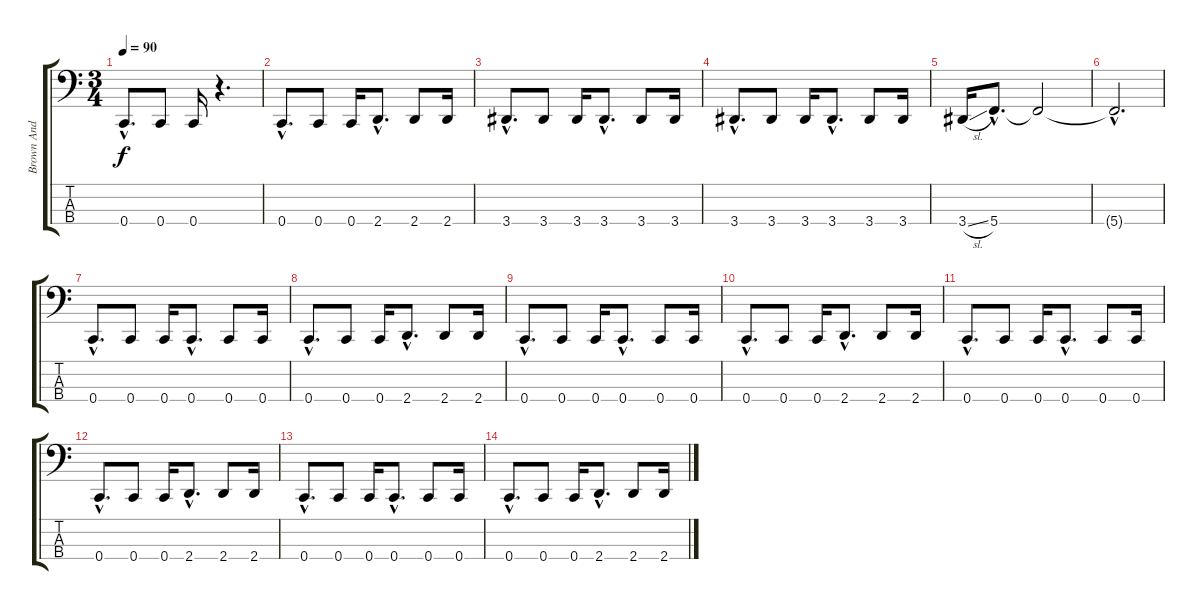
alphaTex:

\track ("Brown And Sticky" "Brown And ") {instrument electricbasspick}
\staff {score tabs}
\tuning (F2 C2 G1 C1) {hide}
\ts (3 4)
\tempo 90
\clef f4
\ks c
0.4{hac}.8{d dy f} 0.4.8 0.4.16 r.4{d} |
0.4{hac}.8{d} 0.4.8 0.4.16 2.4{hac}.8{d} 2.4.8 2.4.16 |
3.4{hac}.8{d} 3.4.8 3.4.16 3.4{hac}.8{d} 3.4.8 3.4.16 |
3.4{hac}.8{d} 3.4.8 3.4.16 3.4{hac}.8{d} 3.4.8 3.4.16 |
3.4{sl}.16 5.4{hac}.8{d} 5.4{t}.2 |
5.4{hac t}.2{d} |
0.4{hac}.8{d} 0.4.8 0.4.16 0.4{hac}.8{d} 0.4.8 0.4.16 |
0.4{hac}.8{d} 0.4.8 0.4.16 2.4{hac}.8{d} 2.4.8 2.4.16 |
0.4{hac}.8{d} 0.4.8 0.4.16 0.4{hac}.8{d} 0.4.8 0.4.16 |
0.4{hac}.8{d} 0.4.8 0.4.16 2.4{hac}.8{d} 2.4.8 2.4.16 |
0.4{hac}.8{d} 0.4.8 0.4.16 0.4{hac}.8{d} 0.4.8 0.4.16 |
0.4{hac}.8{d} 0.4.8 0.4.16 2.4{hac}.8{d} 2.4.8 2.4.16 |
0.4{hac}.8{d} 0.4.8 0.4.16 0.4{hac}.8{d} 0.4.8 0.4.16 |
0.4{hac}.8{d} 0.4.8 0.4.16 2.4{hac}.8{d} 2.4.8 2.4.16
